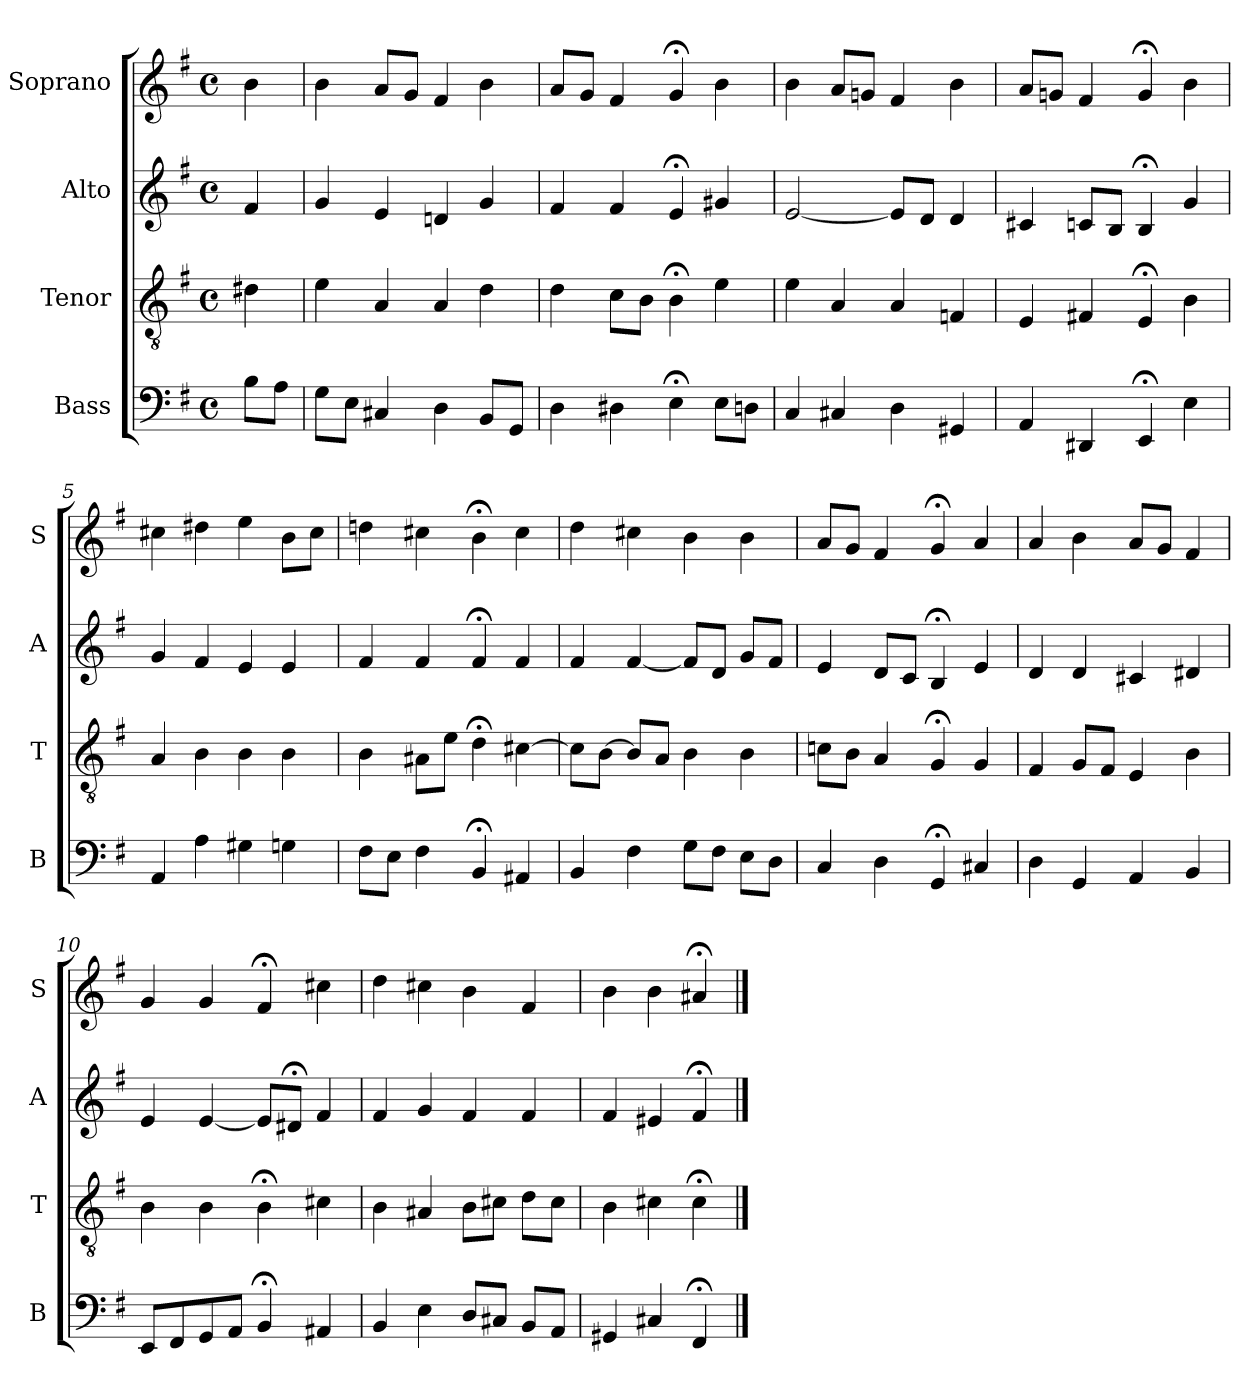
**kern	**kern	**kern	**kern
*part4	*part3	*part2	*part1
*staff4	*staff3	*staff2	*staff1
*I"Bass	*I"Tenor	*I"Alto	*I"Soprano
*I'B	*I'T	*I'A	*I'S
*clefF4	*clefGv2	*clefG2	*clefG2
*k[f#]	*k[f#]	*k[f#]	*k[f#]
*e:	*e:	*e:	*e:
*M4/4	*M4/4	*M4/4	*M4/4
*met(c)	*met(c)	*met(c)	*met(c)
*MM100	*MM100	*MM100	*MM100
=	=	=	=
8BL	4d#X	4f#	4b
8AJ	.	.	.
=1	=1	=1	=1
8GL	4e	4g	4b
8EJ	.	.	.
4C#X	4A	4e	8aL
.	.	.	8gJ
4D	4A	4dn	4f#
8BBL	4d	4g	4b
8GGJ	.	.	.
=2	=2	=2	=2
4D	4d	4f#	8aL
.	.	.	8gJ
4D#X	8cL	4f#	4f#
.	8BiJ	.	.
4E;<	4B;<i	4e;<	4g;<i
8EL	4ei	4g#X	4bi
8DnJ	.	.	.
=3	=3	=3	=3
4C	4e	[2e	4b
4C#X	4A	.	8aL
.	.	.	8gnJ
4D	4A	8eL]	4f#
.	.	8dJ	.
4GG#X	4Fn	4d	4b
=4	=4	=4	=4
4AA	4E	4c#X	8aL
.	.	.	8gnJ
4DD#X	4F#X	8cnL	4f#
.	.	8BJ	.
4EE;<	4E;<	4B;<	4g;<
4E	4B	4g	4b
=5	=5	=5	=5
4AA	4A	4g	4cc#X
4A	4B	4f#	4dd#X
4G#X	4B	4e	4ee
4Gn	4B	4e	8bL
.	.	.	8cc#J
=6	=6	=6	=6
8F#L	4B	4f#	4ddn
8EJ	.	.	.
4F#	8A#XL	4f#	4cc#X
.	8eJ	.	.
4BB;<	4d;<	4f#;<	4b;<
4AA#X	[4c#X	4f#	4cc#
=7	=7	=7	=7
4BB	8c#L]	4f#	4dd
.	[8BJ	.	.
4F#	8BL]	[4f#	4cc#X
.	8AJ	.	.
8GL	4B	8f#L]	4b
8F#J	.	8dJ	.
8EL	4B	8gL	4b
8DJ	.	8f#J	.
=8	=8	=8	=8
4C	8cnL	4e	8aL
.	8BJ	.	8gJ
4D	4A	8dL	4f#
.	.	8cJ	.
4GG;<	4G;<	4B;<	4g;<
4C#X	4G	4e	4a
=9	=9	=9	=9
4D	4F#	4d	4a
4GG	8GL	4d	4b
.	8F#J	.	.
4AA	4E	4c#X	8aL
.	.	.	8gJ
4BB	4B	4d#X	4f#
=10	=10	=10	=10
8EEL	4B	4e	4g
8FF#	.	.	.
8GG	4B	[4e	4g
8AAJ	.	.	.
4BB;<	4B;<	8eL]	4f#;<i
.	.	8d#X;<iJ	.
4AA#X	4c#X	4f#i	4cc#Xi
=11	=11	=11	=11
4BB	4B	4f#	4dd
4E	4A#X	4g	4cc#X
8DL	8BL	4f#	4b
8C#XJ	8c#XJ	.	.
8BBL	8dL	4f#	4f#
8AAJ	8c#J	.	.
=12	=12	=12	=12
4GG#X	4B	4f#	4b
4C#X	4c#X	4e#X	4b
4FF#;<	4c#;<	4f#;<	4a#X;<
==	==	==	==
*-	*-	*-	*-
